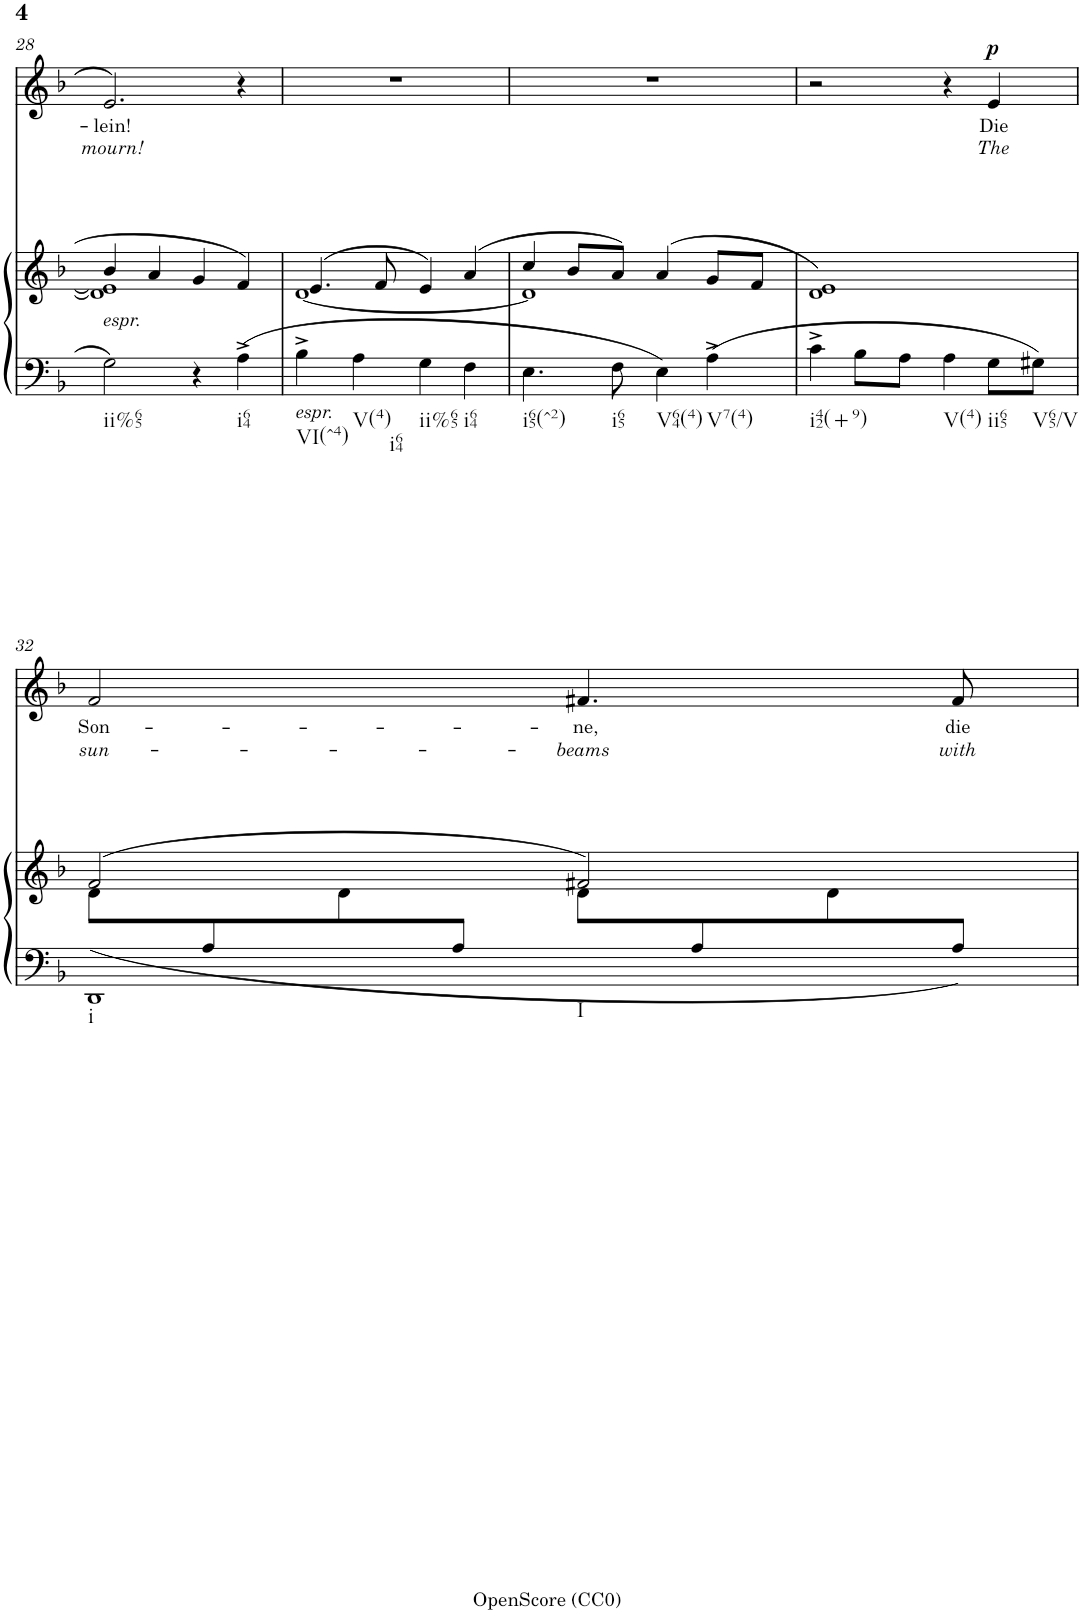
**kern	**kern	**kern	**text	**text	**dynam
*part2	*part2	*part1	*part1	*part1	*part1
*staff3	*staff2	*staff1	*staff1	*staff1	*staff1
*I"Piano	*	*I"Voice	*	*	*
*I'Pno	*	*	*	*	*
!!LO:PB:g=z
*clefF4	*clefG2	*clefG2	*	*	*
*k[b-]	*k[b-]	*k[b-]	*	*	*
*M4/4	*M4/4	*M4/4	*	*	*
=28	=28	=28	=28	=28	=28
*	*^	*	*	*	*
!	!LO:TX:b:i:t=espr.	!	!	!	!	!
!LO:TX:b:t=ii%65	!	!	!	!	!	!
!	!	!	!	!LO:LY:b	!LO:LY:b	!
2G\	4b-/	1d] 1e]	2.e/	-lein!	mourn!	.
.	4a/	.	.	.	.	.
4r	4g/	.	.	.	.	.
!LO:TX:b:t=i64	!	!	!	!	!	!
4A^\	4f/	.	4r	.	.	.
=29	=29	=29	=29	=29	=29	=29
!LO:TX:b:i:t=espr.	!	!	!	!	!	!
!LO:TX:b:t=VI(^4)	!	!	!	!	!	!
4B-^\	(4.e/	[1d	1r	.	.	.
!LO:TX:b:t=V(4)	!	!	!	!	!	!
!LO:TX:b:t=i64	!	!	!	!	!	!
4A\	.	.	.	.	.	.
.	8f/	.	.	.	.	.
!LO:TX:b:t=ii%65	!	!	!	!	!	!
4G\	4e/)	.	.	.	.	.
!LO:TX:b:t=i64	!	!	!	!	!	!
4F\	(4a/	.	.	.	.	.
=30	=30	=30	=30	=30	=30	=30
!LO:TX:b:t=i65(^2)	!	!	!	!	!	!
4.E\	4cc/	1d]	1r	.	.	.
.	8b-/L	.	.	.	.	.
!LO:TX:b:t=i65	!	!	!	!	!	!
8F\	8a/J)	.	.	.	.	.
!LO:TX:b:t=V64(4)	!	!	!	!	!	!
4E\	(4a/	.	.	.	.	.
!LO:TX:b:t=V7(4)	!	!	!	!	!	!
4A^\	8g/L	.	.	.	.	.
.	8f/J	.	.	.	.	.
*	*v	*v	*	*	*	*
=31	=31	=31	=31	=31	=31
!LO:TX:b:t=i42(+9)	!	!	!	!	!
4c^\	1d 1e)	2r	.	.	.
8B-\L	.	.	.	.	.
8A\J	.	.	.	.	.
!LO:TX:b:t=V(4)	!	!	!	!	!
4A\	.	4r	.	.	.
!LO:TX:b:t=ii65	!	!	!	!	!
!	!	!	!LO:LY:b	!LO:LY:b	!LO:DY:a
8G\L	.	4e/	Die	The	p
!LO:TX:b:t=V65/V	!	!	!	!	!
8G#X\J	.	.	.	.	.
!!LO:LB:g=z
=32	=32	=32	=32	=32	=32
*^	*^	*	*	*	*
!LO:TX:b:t=I	!	!	!	!	!	!	!
!	!	!	!	!	!LO:LY:b	!LO:LY:b	!
8ryy	1DD	(>2f/	(<8d\L	2f/	Son-	sun-	.
8A/	.	.	8ryy	.	.	.	.
8ryy	.	.	8d\	.	.	.	.
8A/J	.	.	8ryy	.	.	.	.
!LO:TX:b:t=i	!	!	!	!	!	!	!
!	!	!	!	!	!LO:LY:b	!LO:LY:b	!
8ryy	.	2f#X/)	8d\L	4.f#X/	-ne,	-beams	.
8A/	.	.	8ryy	.	.	.	.
8ryy	.	.	8d\	.	.	.	.
!	!	!	!	!	!LO:LY:b	!LO:LY:b	!
8A/J)	.	.	8ryy	8f#/	die	with	.
*v	*v	*	*	*	*	*	*
*	*v	*v	*	*	*	*
=	=	=	=	=	=
*-	*-	*-	*-	*-	*-
